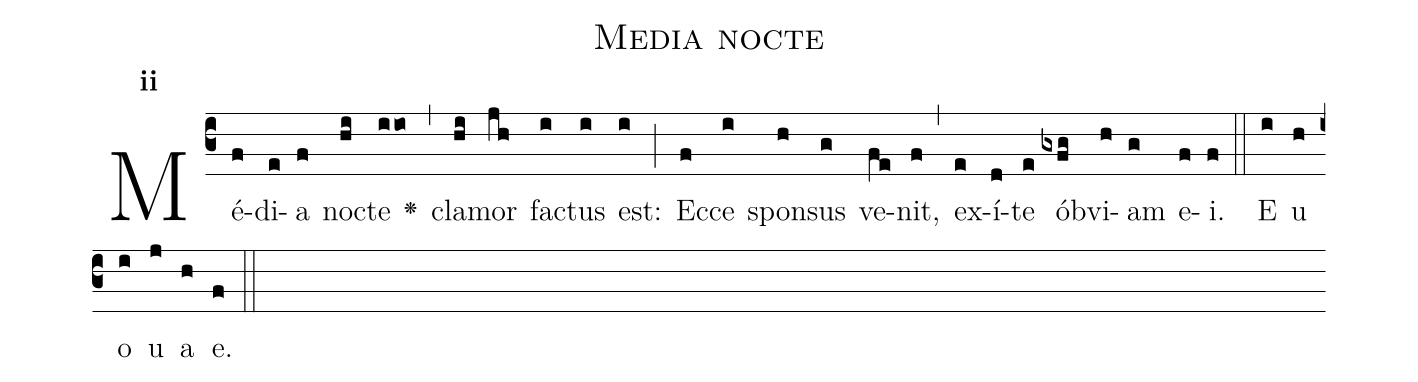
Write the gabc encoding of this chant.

name:Media nocte;
office-part:Antiphona;
mode:2;
%%
initial-style: 1;
name: Media nocte;
book: Antiphonae & Responsoria/Tomus III, p. 41;
occasion: Psalterium Hebdomada II Feria II;
office-part: Vesperae Ant 2;
user-notes: ;
commentary: ;
annotation: 2*-4a;
centering-scheme: english;
fontsize: 12;
font: OFLSortsMillGoudy;
height: 11;
width: 4.5;
%%
(c3)Mé(f)di(e)a(f) no(hi)cte(iio) <v>\greheightstar</v>(,) cla(hi)mor(jh) fa(i)ctus(i) est:(i) (;) Ec(f)ce(i) spon(h)sus(g) ve(fe)nit,(f) (,) ex(e)í(d)te(e) ób(gxfg)vi(h)am(g) e(f)i.(f) (::)
E(i) u(h) o(i) u(j) a(h) e.(f) (::)
